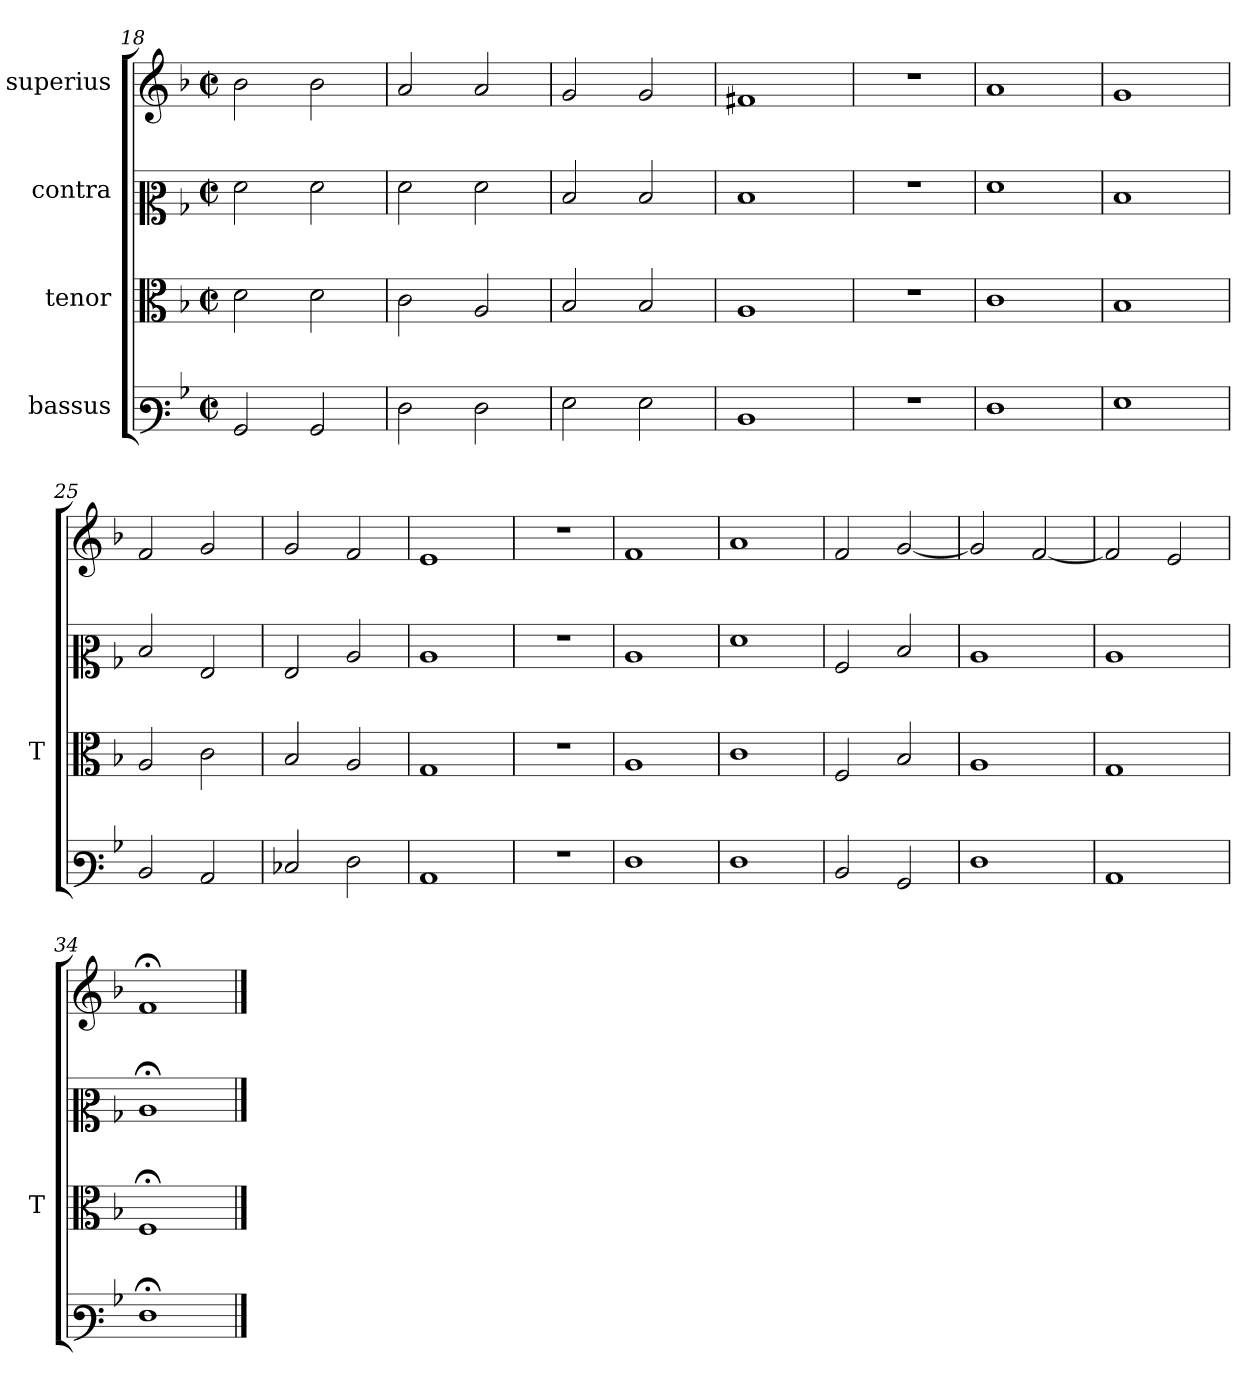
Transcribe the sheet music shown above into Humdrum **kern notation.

**kern	**kern	**kern	**kern
*part4	*part3	*part2	*part1
*staff4	*staff3	*staff2	*staff1
*I"bassus	*I"tenor	*I"contra	*I"superius
*	*I'T	*	*
*clefF3	*clefC3	*clefC2	*clefG2
*k[b-]	*k[b-]	*k[b-]	*k[b-]
*M2/2	*M2/2	*M2/2	*M2/2
*met(c|)	*met(c|)	*met(c|)	*met(c|)
=18	=18	=18	=18
2BB-	2d	2f	2b-
2BB-	2d	2f	2b-
=19	=19	=19	=19
2F	2c	2f	2a
2F	2A	2f	2a
=20	=20	=20	=20
2G	2B-	2d	2g
2G	2B-	2d	2g
=21	=21	=21	=21
1D	1A	1d	1f#X
=22	=22	=22	=22
1r	1r	1r	1r
=23	=23	=23	=23
1F	1c	1f	1a
=24	=24	=24	=24
1G	1B-	1d	1g
=25	=25	=25	=25
2D	2A	2d	2f
2C	2c	2G	2g
=26	=26	=26	=26
2E-X	2B-	2G	2g
2F	2A	2c	2f
=27	=27	=27	=27
1C	1G	1c	1e
=28	=28	=28	=28
1r	1r	1r	1r
=29	=29	=29	=29
1F	1A	1c	1f
=30	=30	=30	=30
1F	1c	1f	1a
=31	=31	=31	=31
2D	2F	2A	2f
2BB-	2B-	2d	[2g
=32	=32	=32	=32
1F	1A	1c	2g]
.	.	.	[2f
=33	=33	=33	=33
1C	1G	1c	2f]
.	.	.	2e
=34	=34	=34	=34
1F;<	1F;<	1c;<	1f;<
==	==	==	==
*-	*-	*-	*-
